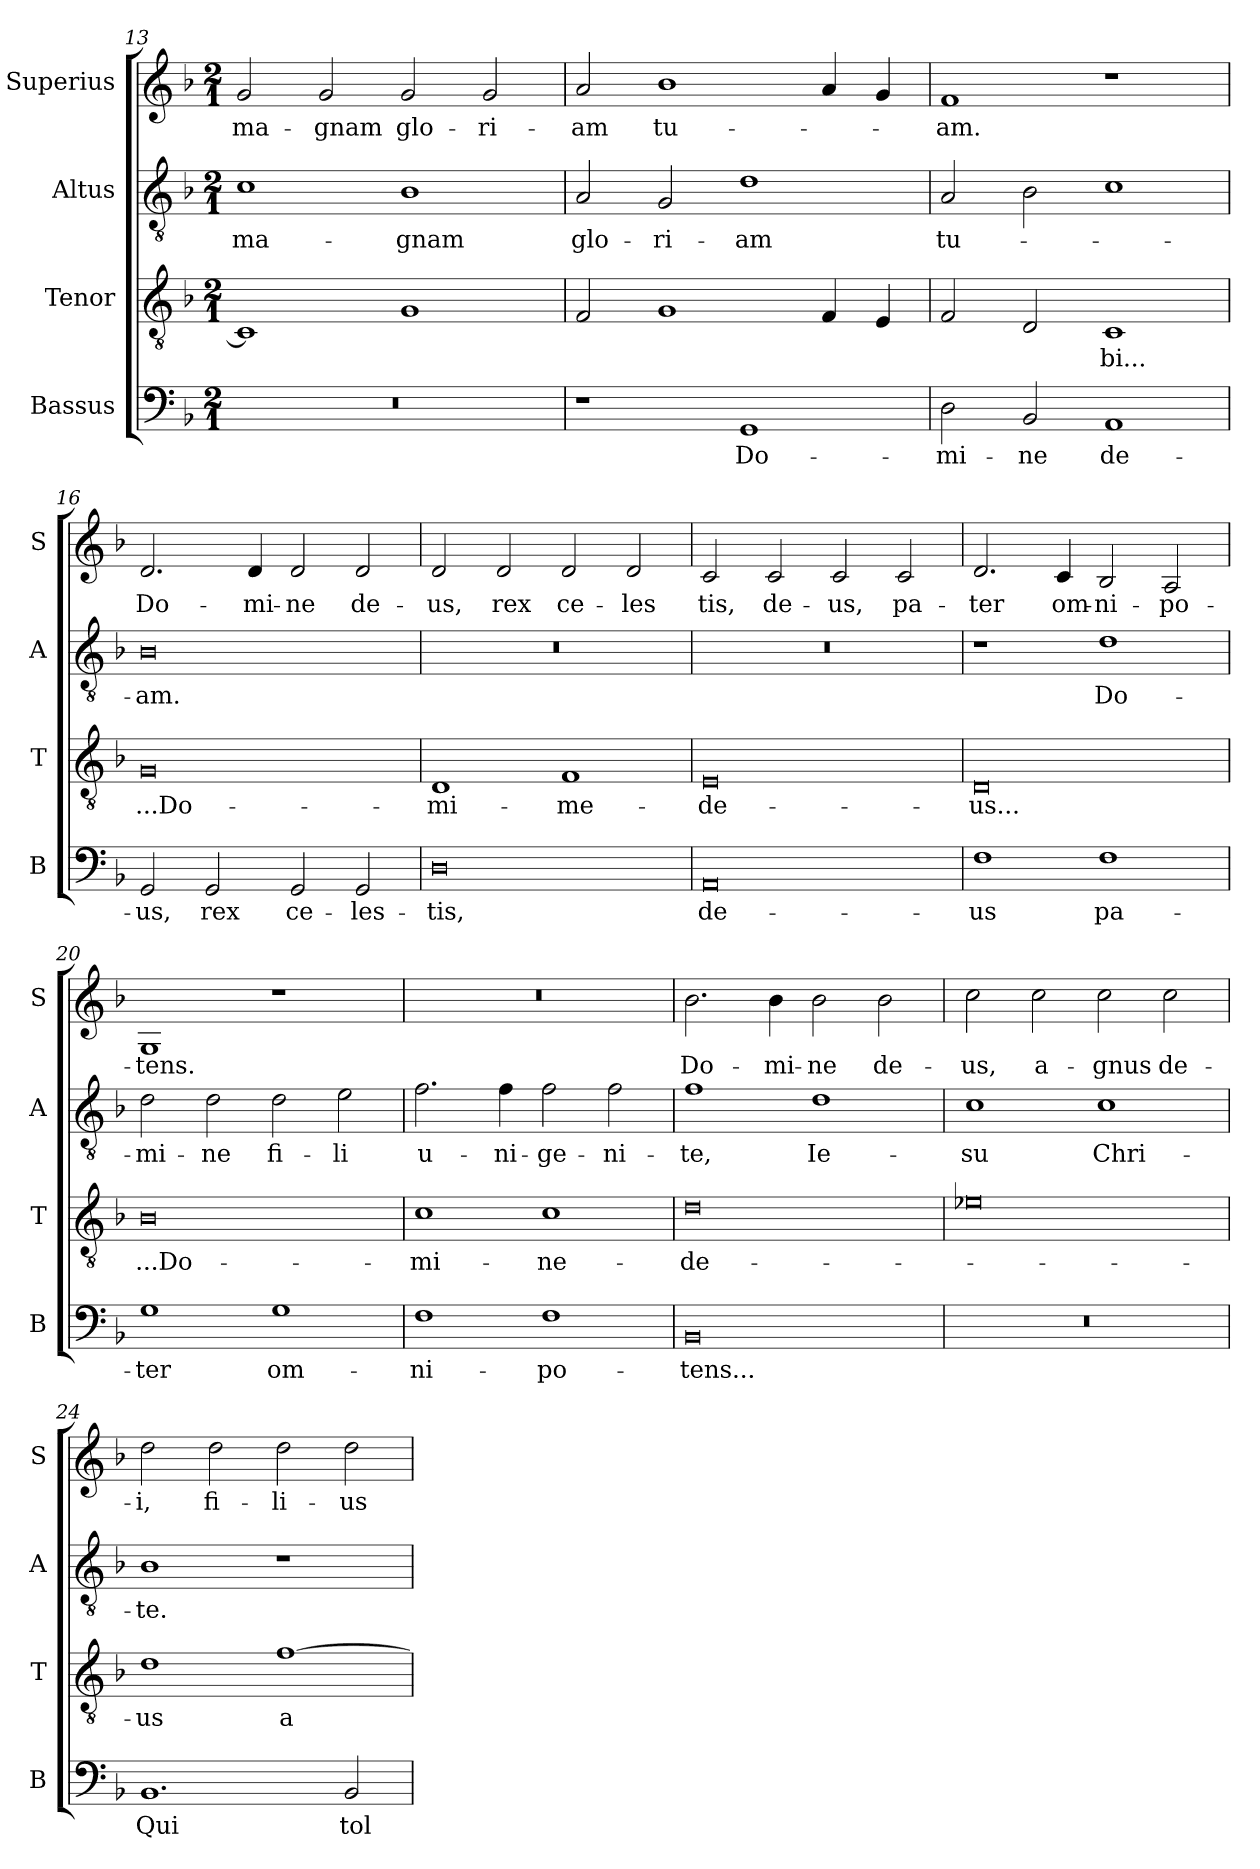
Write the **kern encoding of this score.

**kern	**text	**kern	**text	**kern	**text	**kern	**text
*part4	*part4	*part3	*part3	*part2	*part2	*part1	*part1
*staff4	*staff4	*staff3	*staff3	*staff2	*staff2	*staff1	*staff1
*I"Bassus	*	*I"Tenor	*	*I"Altus	*	*I"Superius	*
*I'B	*	*I'T	*	*I'A	*	*I'S	*
*clefF4	*	*clefGv2	*	*clefGv2	*	*clefG2	*
*k[b-]	*	*k[b-]	*	*k[b-]	*	*k[b-]	*
*M2/1	*	*M2/1	*	*M2/1	*	*M2/1	*
=13	=13	=13	=13	=13	=13	=13	=13
0r	.	1C]	.	1c	ma-	2g/	ma-
.	.	.	.	.	.	2g/	-gnam
.	.	1G	.	1B-	-gnam	2g/	glo-
.	.	.	.	.	.	2g/	-ri-
=14	=14	=14	=14	=14	=14	=14	=14
1r	.	2F/	.	2A/	glo-	2a/	-am
.	.	1G	.	2G/	-ri-	1b-	tu-
1GG	Do-	.	.	1d	am	.	.
.	.	4F/	.	.	.	4a/	.
.	.	4E/	.	.	.	4g/	.
=15	=15	=15	=15	=15	=15	=15	=15
2D\	-mi-	2F/	.	2A/	tu-	1f	-am.
2BB-/	-ne	2D/	.	2B-\	.	.	.
1AA	de-	1C	-bi...	1c	.	1r	.
=16	=16	=16	=16	=16	=16	=16	=16
2GG/	-us,	0G	...Do-	0B-	-am.	2.d/	Do-
2GG/	rex	.	.	.	.	.	.
.	.	.	.	.	.	4d/	-mi-
2GG/	ce-	.	.	.	.	2d/	-ne
2GG/	-les-	.	.	.	.	2d/	de-
=17	=17	=17	=17	=17	=17	=17	=17
0D	-tis,	1D	-mi-	0r	.	2d/	-us,
.	.	.	.	.	.	2d/	rex
.	.	1F	-me-	.	.	2d/	ce-
.	.	.	.	.	.	2d/	-les
=18	=18	=18	=18	=18	=18	=18	=18
0AA	de-	0E	-de-	0r	.	2c/	-tis,
.	.	.	.	.	.	2c/	de-
.	.	.	.	.	.	2c/	-us,
.	.	.	.	.	.	2c/	pa-
=19	=19	=19	=19	=19	=19	=19	=19
1F	-us	0D	-us...	1r	.	2.d/	-ter
.	.	.	.	.	.	4c/	om-
1F	pa-	.	.	1d	Do-	2B-/	-ni-
.	.	.	.	.	.	2A/	-po-
=20	=20	=20	=20	=20	=20	=20	=20
1G	-ter	0B-	...Do-	2d\	-mi-	1G	-tens.
.	.	.	.	2d\	-ne	.	.
1G	om-	.	.	2d\	fi-	1r	.
.	.	.	.	2e\	-li	.	.
=21	=21	=21	=21	=21	=21	=21	=21
1F	-ni-	1c	-mi-	2.f\	u-	0r	.
.	.	.	.	4f\	-ni-	.	.
1F	-po-	1c	-ne-	2f\	-ge-	.	.
.	.	.	.	2f\	-ni-	.	.
=22	=22	=22	=22	=22	=22	=22	=22
0BB-	-tens...	0d	de-	1f	-te,	2.b-\	Do-
.	.	.	.	.	.	4b-\	-mi-
.	.	.	.	1d	Ie-	2b-\	-ne
.	.	.	.	.	.	2b-\	de-
=23	=23	=23	=23	=23	=23	=23	=23
0r	.	0e-X	.	1c	-su	2cc\	-us,
.	.	.	.	.	.	2cc\	a-
.	.	.	.	1c	Chri-	2cc\	-gnus
.	.	.	.	.	.	2cc\	de-
=24	=24	=24	=24	=24	=24	=24	=24
1.BB-	Qui	1d	-us	1B-	-te.	2dd\	-i,
.	.	.	.	.	.	2dd\	fi-
.	.	[1f	a-	1r	.	2dd\	-li-
2BB-/	tol-	.	.	.	.	2dd\	-us
=	=	=	=	=	=	=	=
*-	*-	*-	*-	*-	*-	*-	*-
